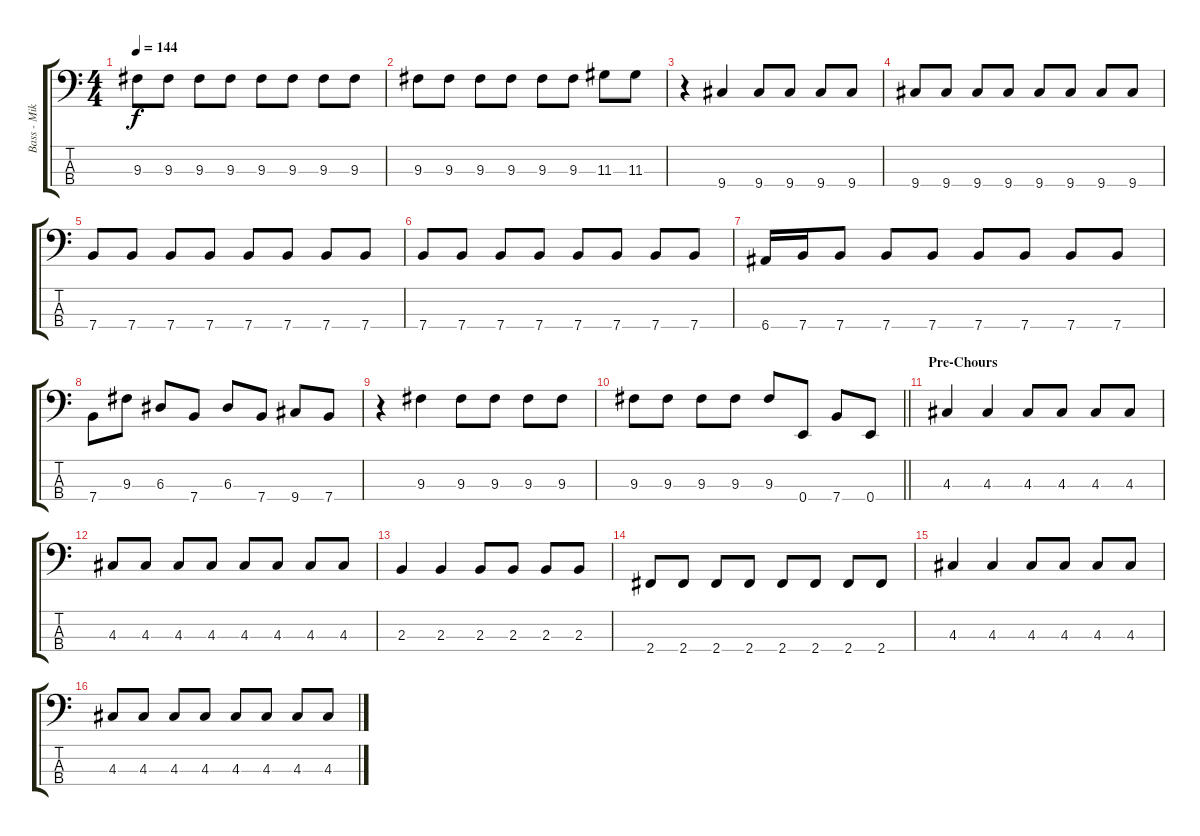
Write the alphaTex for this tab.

\track ("Bass - Mike Dirnt" "Bass - Mik") {instrument electricbasspick}
\staff {score tabs}
\tuning (G2 D2 A1 E1) {hide}
\ts (4 4)
\tempo 144
\clef f4
\ks c
9.3.8{dy f} 9.3.8 9.3.8 9.3.8 9.3.8 9.3.8 9.3.8 9.3.8 |
9.3.8 9.3.8 9.3.8 9.3.8 9.3.8 9.3.8 11.3.8 11.3.8 |
r.4 9.4.4 9.4.8 9.4.8 9.4.8 9.4.8 |
9.4.8 9.4.8 9.4.8 9.4.8 9.4.8 9.4.8 9.4.8 9.4.8 |
7.4.8 7.4.8 7.4.8 7.4.8 7.4.8 7.4.8 7.4.8 7.4.8 |
7.4.8 7.4.8 7.4.8 7.4.8 7.4.8 7.4.8 7.4.8 7.4.8 |
6.4.16 7.4.16 7.4.8 7.4.8 7.4.8 7.4.8 7.4.8 7.4.8 7.4.8 |
7.4.8 9.3.8 6.3.8 7.4.8 6.3.8 7.4.8 9.4.8 7.4.8 |
r.4 9.3.4 9.3.8 9.3.8 9.3.8 9.3.8 |
\barLineRight lightlight
9.3.8 9.3.8 9.3.8 9.3.8 9.3.8 0.4.8 7.4.8 0.4.8 |
\section ("" "Pre-Chours")
4.3.4 4.3.4 4.3.8 4.3.8 4.3.8 4.3.8 |
4.3.8 4.3.8 4.3.8 4.3.8 4.3.8 4.3.8 4.3.8 4.3.8 |
2.3.4 2.3.4 2.3.8 2.3.8 2.3.8 2.3.8 |
2.4.8 2.4.8 2.4.8 2.4.8 2.4.8 2.4.8 2.4.8 2.4.8 |
4.3.4 4.3.4 4.3.8 4.3.8 4.3.8 4.3.8 |
4.3.8 4.3.8 4.3.8 4.3.8 4.3.8 4.3.8 4.3.8 4.3.8
